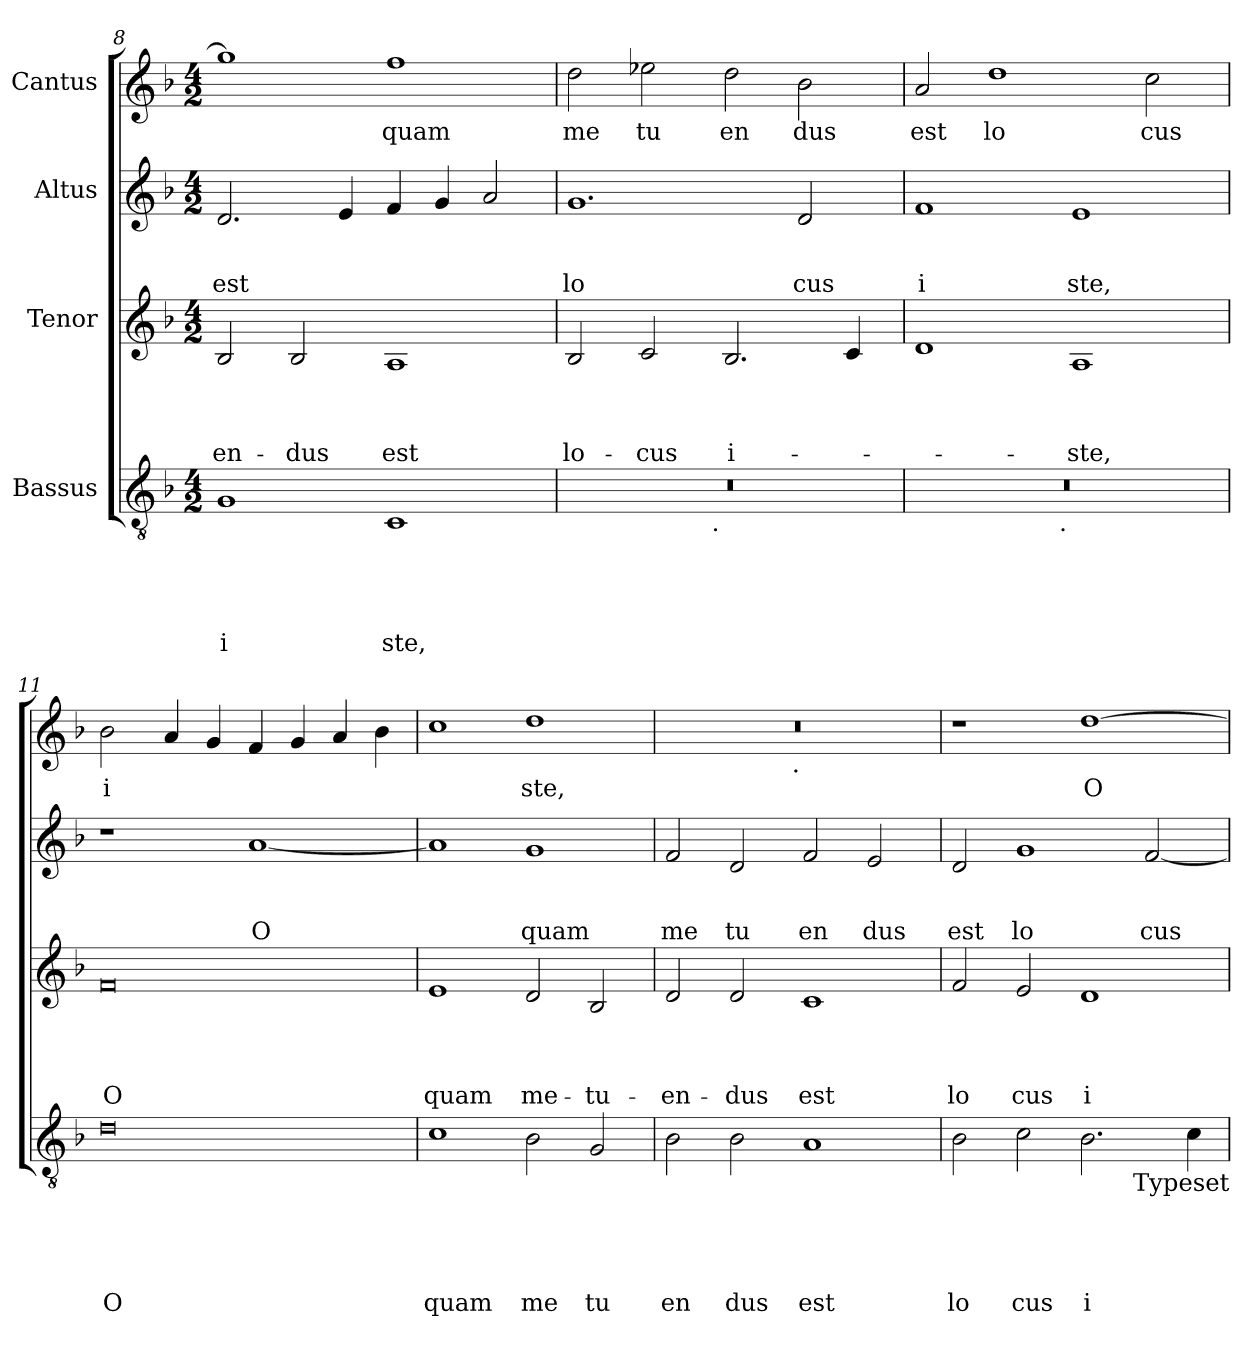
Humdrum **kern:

**kern	**text	**text	**text	**text	**text	**kern	**text	**text	**text	**text	**kern	**text	**text	**text	**kern	**text
*part4	*part4	*part4	*part4	*part4	*part4	*part3	*part3	*part3	*part3	*part3	*part2	*part2	*part2	*part2	*part1	*part1
*staff4	*staff4	*staff4	*staff4	*staff4	*staff4	*staff3	*staff3	*staff3	*staff3	*staff3	*staff2	*staff2	*staff2	*staff2	*staff1	*staff1
*I"Bassus	*	*	*	*	*	*I"Tenor	*	*	*	*	*I"Altus	*	*	*	*I"Cantus	*
*clefGv2	*	*	*	*	*	*clefG2	*	*	*	*	*clefG2	*	*	*	*clefG2	*
*k[b-]	*	*	*	*	*	*k[b-]	*	*	*	*	*k[b-]	*	*	*	*k[b-]	*
*F:	*	*	*	*	*	*F:	*	*	*	*	*F:	*	*	*	*F:	*
*M4/2	*	*	*	*	*	*M4/2	*	*	*	*	*M4/2	*	*	*	*M4/2	*
=8	=8	=8	=8	=8	=8	=8	=8	=8	=8	=8	=8	=8	=8	=8	=8	=8
!	!	!	!	!	!LO:LY:b	!	!	!	!	!LO:LY:b	!	!	!	!LO:LY:b	!	!
1G	.	.	.	.	i	2B-/	.	.	.	-en-	2.d/	.	.	est	1gg]	.
!	!	!	!	!	!	!	!	!	!	!LO:LY:b	!	!	!	!	!	!
.	.	.	.	.	.	2B-/	.	.	.	-dus	.	.	.	.	.	.
.	.	.	.	.	.	.	.	.	.	.	4e/	.	.	.	.	.
!	!	!	!	!	!LO:LY:b	!	!	!	!	!LO:LY:b	!	!	!	!	!	!LO:LY:b
1C	.	.	.	.	ste,	1A	.	.	.	est	4f/	.	.	.	1ff	quam
.	.	.	.	.	.	.	.	.	.	.	4g/	.	.	.	.	.
.	.	.	.	.	.	.	.	.	.	.	2a/	.	.	.	.	.
=9	=9	=9	=9	=9	=9	=9	=9	=9	=9	=9	=9	=9	=9	=9	=9	=9
!	!	!	!	!	!	!	!	!	!	!LO:LY:b	!	!	!	!LO:LY:b	!	!LO:LY:b
*^	*	*	*	*	*	*	*	*	*	*	*	*	*	*	*	*
0r	2ryy	.	.	.	.	.	2B-/	.	.	.	lo-	1.g	.	.	lo	2dd\	me
!	!	!	!	!	!	!	!	!	!	!	!LO:LY:b	!	!	!	!	!	!LO:LY:b
.	4...ryy	.	.	.	.	.	2c/	.	.	.	-cus	.	.	.	.	2ee-X\	tu
!	!LO:TX:b:t=.	!	!	!	!	!	!	!	!	!	!	!	!	!	!	!	!
.	1ryy	.	.	.	.	.	.	.	.	.	.	.	.	.	.	.	.
!	!	!	!	!	!	!	!	!	!	!	!LO:LY:b:rj	!	!	!	!	!	!LO:LY:b
.	.	.	.	.	.	.	2.B-/	.	.	.	i-	.	.	.	.	2dd\	en
!	!	!	!	!	!	!	!	!	!	!	!	!	!	!	!LO:LY:b	!	!LO:LY:b
.	.	.	.	.	.	.	.	.	.	.	.	2d/	.	.	cus	2b-\	dus
.	.	.	.	.	.	.	4c/	.	.	.	.	.	.	.	.	.	.
.	32ryy	.	.	.	.	.	.	.	.	.	.	.	.	.	.	.	.
=10	=10	=10	=10	=10	=10	=10	=10	=10	=10	=10	=10	=10	=10	=10	=10	=10	=10
!	!	!	!	!	!	!	!	!	!	!	!	!	!	!	!LO:LY:b	!	!LO:LY:b
0r	2ryy	.	.	.	.	.	1d	.	.	.	.	1f	.	.	i	2a/	est
!	!	!	!	!	!	!	!	!	!	!	!	!	!	!	!	!	!LO:LY:b
.	4...ryy	.	.	.	.	.	.	.	.	.	.	.	.	.	.	1dd	lo
!	!LO:TX:b:t=.	!	!	!	!	!	!	!	!	!	!	!	!	!	!	!	!
.	1ryy	.	.	.	.	.	.	.	.	.	.	.	.	.	.	.	.
!	!	!	!	!	!	!	!	!	!	!	!LO:LY:b	!	!	!	!LO:LY:b	!	!
.	.	.	.	.	.	.	1A	.	.	.	-ste,	1e	.	.	ste,	.	.
!	!	!	!	!	!	!	!	!	!	!	!	!	!	!	!	!	!LO:LY:b
.	.	.	.	.	.	.	.	.	.	.	.	.	.	.	.	2cc\	cus
.	32ryy	.	.	.	.	.	.	.	.	.	.	.	.	.	.	.	.
=11	=11	=11	=11	=11	=11	=11	=11	=11	=11	=11	=11	=11	=11	=11	=11	=11	=11
!	!	!	!	!	!	!LO:LY:b	!	!	!	!	!LO:LY:b	!	!	!	!	!	!LO:LY:b:rj
*v	*v	*	*	*	*	*	*	*	*	*	*	*	*	*	*	*	*
0d	.	.	.	.	O	0f	.	.	.	O	1r	.	.	.	2b-\	i
.	.	.	.	.	.	.	.	.	.	.	.	.	.	.	4a/	.
.	.	.	.	.	.	.	.	.	.	.	.	.	.	.	4g/	.
!	!	!	!	!	!	!	!	!	!	!	!	!	!	!LO:LY:b	!	!
.	.	.	.	.	.	.	.	.	.	.	[<1a	.	.	O	4f/	.
.	.	.	.	.	.	.	.	.	.	.	.	.	.	.	4g/	.
.	.	.	.	.	.	.	.	.	.	.	.	.	.	.	4a/	.
.	.	.	.	.	.	.	.	.	.	.	.	.	.	.	4b-\	.
=12	=12	=12	=12	=12	=12	=12	=12	=12	=12	=12	=12	=12	=12	=12	=12	=12
!	!	!	!	!	!LO:LY:b	!	!	!	!	!LO:LY:b	!	!	!	!	!	!
1c	.	.	.	.	quam	1e	.	.	.	quam	1a]	.	.	.	1cc	.
!	!	!	!	!	!LO:LY:b	!	!	!	!	!LO:LY:b	!	!	!	!LO:LY:b	!	!LO:LY:b
2B-\	.	.	.	.	me	2d/	.	.	.	me-	1g	.	.	quam	1dd	ste,
!	!	!	!	!	!LO:LY:b	!	!	!	!	!LO:LY:b	!	!	!	!	!	!
2G/	.	.	.	.	tu	2B-/	.	.	.	-tu-	.	.	.	.	.	.
=13	=13	=13	=13	=13	=13	=13	=13	=13	=13	=13	=13	=13	=13	=13	=13	=13
!	!	!	!	!	!LO:LY:b	!	!	!	!	!LO:LY:b	!	!	!	!LO:LY:b	!	!
*	*	*	*	*	*	*	*	*	*	*	*	*	*	*	*^	*
2B-\	.	.	.	.	en	2d/	.	.	.	-en-	2f/	.	.	me	0r	2ryy	.
!	!	!	!	!	!LO:LY:b	!	!	!	!	!LO:LY:b	!	!	!	!LO:LY:b	!	!	!
2B-\	.	.	.	.	dus	2d/	.	.	.	-dus	2d/	.	.	tu	.	4...ryy	.
!	!	!	!	!	!	!	!	!	!	!	!	!	!	!	!	!LO:TX:b:t=.	!
.	.	.	.	.	.	.	.	.	.	.	.	.	.	.	.	1ryy	.
!	!	!	!	!	!LO:LY:b	!	!	!	!	!LO:LY:b	!	!	!	!LO:LY:b	!	!	!
1A	.	.	.	.	est	1c	.	.	.	est	2f/	.	.	en	.	.	.
!	!	!	!	!	!	!	!	!	!	!	!	!	!	!LO:LY:b	!	!	!
.	.	.	.	.	.	.	.	.	.	.	2e/	.	.	dus	.	.	.
.	.	.	.	.	.	.	.	.	.	.	.	.	.	.	.	32ryy	.
!!LO:LB:g=z
=14	=14	=14	=14	=14	=14	=14	=14	=14	=14	=14	=14	=14	=14	=14	=14	=14	=14
!	!	!	!	!	!LO:LY:b	!	!	!	!	!LO:LY:b	!	!	!	!LO:LY:b	!	!	!
*	*	*	*	*	*	*	*	*	*	*	*	*	*	*	*v	*v	*
2B-\	.	.	.	.	lo	2f/	.	.	.	lo	2d/	.	.	est	1r	.
!	!	!	!	!	!LO:LY:b	!	!	!	!	!LO:LY:b	!	!	!	!LO:LY:b	!	!
2c\	.	.	.	.	cus	2e/	.	.	.	cus	1g	.	.	lo	.	.
!	!	!	!	!	!LO:LY:b:rj	!	!	!	!	!LO:LY:b	!	!	!	!	!	!LO:LY:b
2.B-\	.	.	.	.	i	1d	.	.	.	i	.	.	.	.	[>1dd	O
!	!	!	!	!	!	!	!	!	!	!	!	!	!	!LO:LY:b	!	!
.	.	.	.	.	.	.	.	.	.	.	[<2f/	.	.	cus	.	.
4c\	.	.	.	.	.	.	.	.	.	.	.	.	.	.	.	.
!LO:TX:b:t=Typeset	!	!	!	!	!	!	!	!	!	!	!	!	!	!	!	!
=	=	=	=	=	=	=	=	=	=	=	=	=	=	=	=	=
*-	*-	*-	*-	*-	*-	*-	*-	*-	*-	*-	*-	*-	*-	*-	*-	*-
